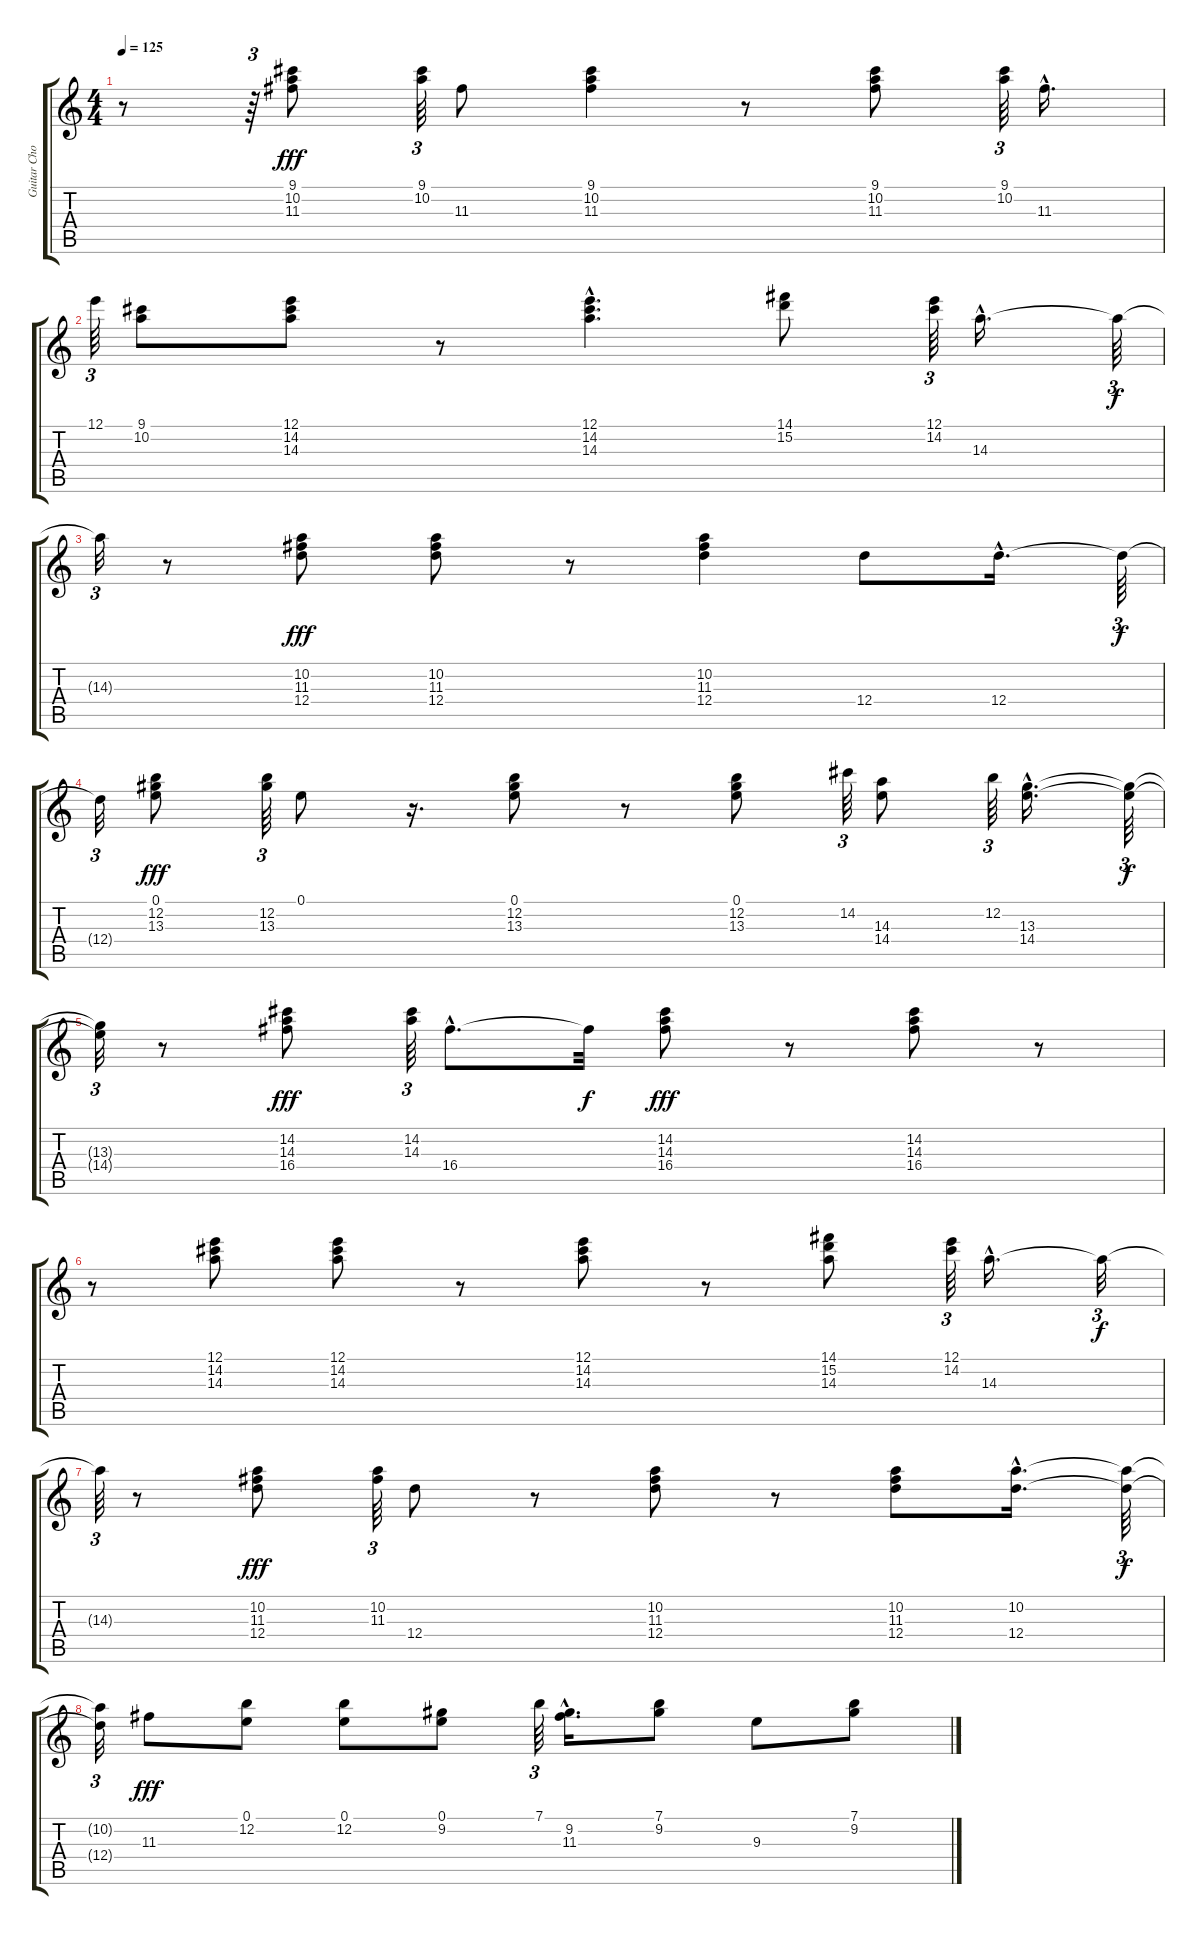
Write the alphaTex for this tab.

\track ("Guitar Chords   " "Guitar Cho") {instrument acousticguitarsteel}
\staff {score tabs}
\tuning (E4 B3 G3 D3 A2 E2) {hide}
\ts (4 4)
\tempo 125
\clef g2
\ks c
r.8{dy f} r.64{tu (3 2)} (9.1 10.2 11.3).8{dy fff} (9.1 10.2).64{tu (3 2)} 11.3.8 (9.1 10.2 11.3).4 r.8 (9.1 10.2 11.3).8 (9.1 10.2).64{tu (3 2)} 11.3{hac}.16{d} |
12.1.64{tu (3 2)} (9.1 10.2).8 (12.1 14.2 14.3).8 r.8 (12.1{hac} 14.2{hac} 14.3{hac}).4{d} (14.1 15.2).8 (12.1 14.2).64{tu (3 2)} 14.3{hac}.16{d} 14.3{t}.64{tu (3 2) dy f} |
14.3{t}.32{tu (3 2)} r.8 (10.2 11.3 12.4).8{dy fff} (10.2 11.3 12.4).8 r.8 (10.2 11.3 12.4).4 12.4.8 12.4{hac}.16{d} 12.4{t}.64{tu (3 2) dy f} |
12.4{t}.32{tu (3 2)} (0.1 12.2 13.3).8{dy fff} (12.2 13.3).64{tu (3 2)} 0.1.8 r.16{d} (0.1 12.2 13.3).8 r.8 (0.1 12.2 13.3).8 14.2.64{tu (3 2)} (14.3 14.4).8 12.2.64{tu (3 2)} (13.3{hac} 14.4{hac}).16{d} (13.3{t} 14.4{t}).64{tu (3 2) dy f} |
(13.3{t} 14.4{t}).32{tu (3 2)} r.8 (14.2 14.3 16.4).8{dy fff} (14.2 14.3).64{tu (3 2)} 16.4{hac}.8{d} 16.4{t}.32{dy f} (14.2 14.3 16.4).8{dy fff} r.8 (14.2 14.3 16.4).8 r.8 |
r.8 (12.1 14.2 14.3).8 (12.1 14.2 14.3).8 r.8 (12.1 14.2 14.3).8 r.8 (14.1 15.2 14.3).8 (12.1 14.2).64{tu (3 2)} 14.3{hac}.16{d} 14.3{t}.32{tu (3 2) dy f} |
14.3{t}.64{tu (3 2)} r.8 (10.2 11.3 12.4).8{dy fff} (10.2 11.3).64{tu (3 2)} 12.4.8 r.8 (10.2 11.3 12.4).8 r.8 (10.2 11.3 12.4).8 (10.2{hac} 12.4{hac}).16{d} (10.2{t} 12.4{t}).64{tu (3 2) dy f} |
(10.2{t} 12.4{t}).32{tu (3 2)} 11.3.8{dy fff} (0.1 12.2).8 (0.1 12.2).8 (0.1 9.2).8 7.1.64{tu (3 2)} (9.2{hac} 11.3{hac}).16{d} (7.1 9.2).8 9.3.8 (7.1 9.2).8
